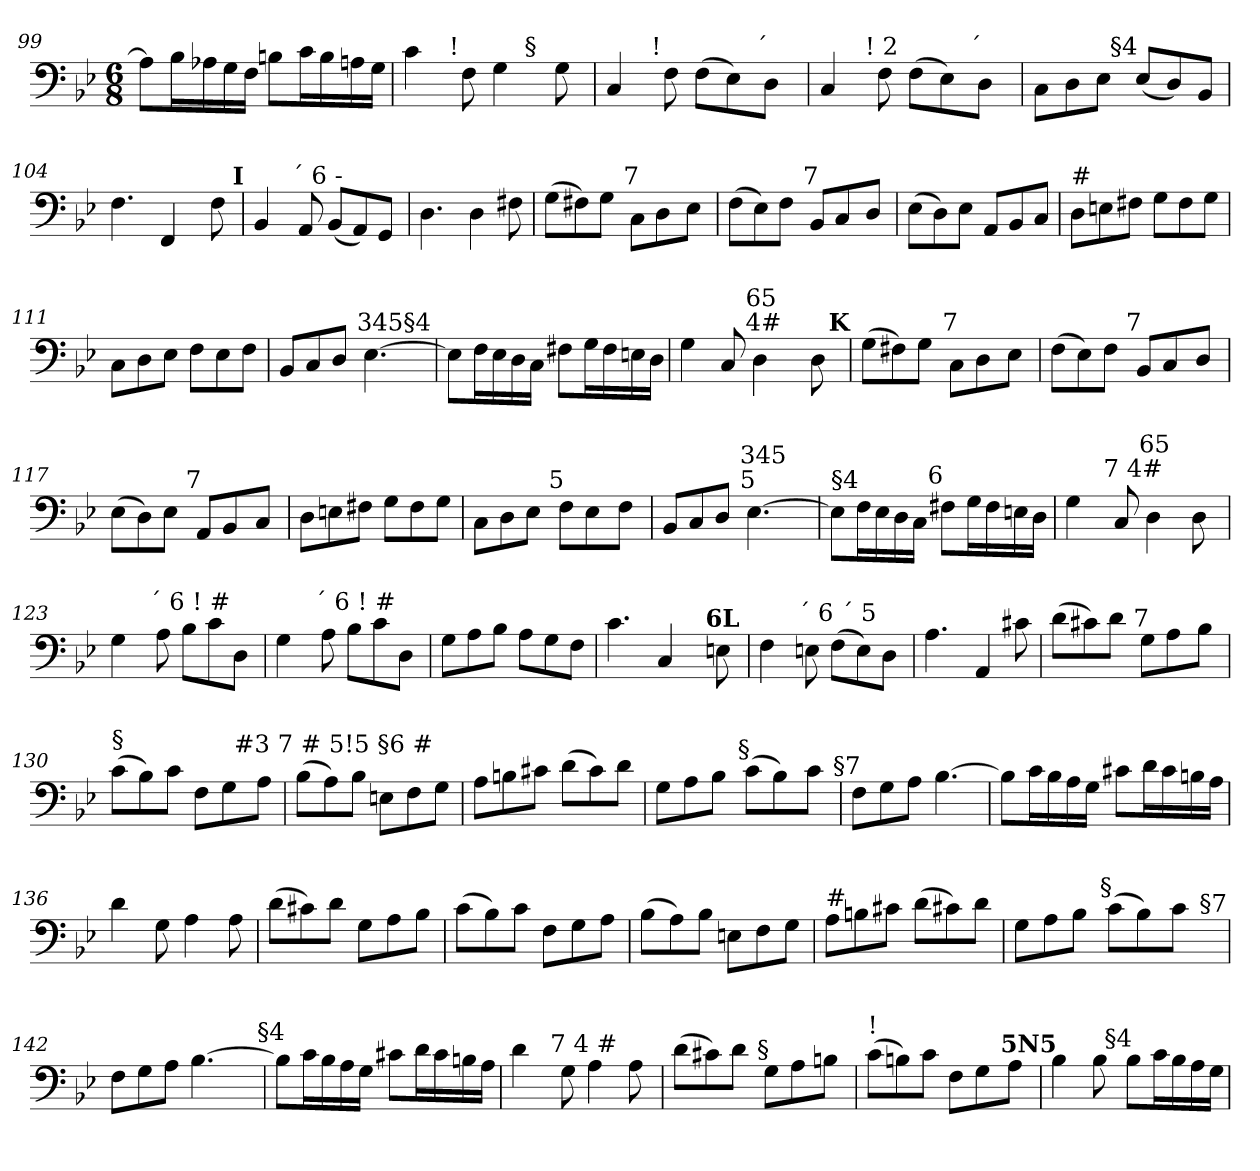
**kern
*part1
*staff1
*clefF4
*k[b-e-]
*B-:
*M6/8
=99
8A->\L]
16B-\L
16A-X\
16G\
16F\JJ
8Bn>\L
16c\L
16B\
16An\
16G\JJ
=100
*^
*	*^
4c\	8..ryy	2ryy
!	!LO:TX:a:t=!	!
.	2ryy	.
8F\	.	.
4G>\	.	.
!	!	!LO:TX:a:t=§
.	.	4ryy
8G>\	.	.
.	32ryy	.
!!LO:LB:g=z	!!	!!
=101	=101	=101
4C/	8..ryy	2ryy
!	!LO:TX:a:t=!	!
.	2ryy	.
8F\	.	.
(>8F\L	.	.
8E-\)	.	16..ryy
!	!	!LO:TX:a:t=´
.	.	8ryy
8D\J	.	.
.	32ryy	.
.	.	64ryy
=102	=102	=102
4C/	8..ryy	2ryy
!	!LO:TX:a:t=! 2	!
.	2ryy	.
8F\	.	.
(>8F>\L	.	.
8E-\)	.	16..ryy
!	!	!LO:TX:a:t=´
.	.	8ryy
8D\J	.	.
.	32ryy	.
.	.	64ryy
*	*v	*v
=103	=103
8C\L	4ryy
8D\	.
8E->\J	32ryy
!	!LO:TX:a:t=§4
.	4...ryy
(<8E-</L	.
8D/)	.
8BB-/J	.
=104	=104
4.F>\	2ryy
4FF/	.
.	8..ryy
8F\	.
!	!LO:TX:a:B:t=I
.	32ryy
=105	=105
4BB-</	8...ryy
!	!LO:TX:a:t=´ 6 -
.	2ryy
8AA/	.
(<8BB-/L	.
8AA/)	.
8GG/J	.
.	64ryy
=106	=106
!LO:TX:a:t=#	!
*v	*v
4.D\
4D>\
8F#X>\
=107
*^
(>8G\L	4ryy
8F#X\)	.
8G\J	16..ryy
!	!LO:TX:a:t=7
.	4ryy
8C\L	.
8D\	.
.	8ryy
8E->\J	.
.	64ryy
!!LO:LB:g=z	!!
=108	=108
(>8F>\L	4ryy
8E-\)	.
8F\J	16..ryy
!	!LO:TX:a:t=7
.	4ryy
8BB-/L	.
8C</	.
.	8ryy
8D/J	.
.	64ryy
=109	=109
!LO:TX:a:t=7 # 5!5	!
*v	*v
(>8E-\L
8D\)
8E-\J
8AA/L
8BB-/
8C/J
=110
!LO:TX:a:t=#
8D\L
8En\
8F#X>\J
8G\L
8F#\
8G\J
=111
8C\L
8D\
8E-\J
8F>\L
8E-\
8F\J
=112
*^
8BB-/L	4ryy
8C/	.
8D</J	16..ryy
!	!LO:TX:a:t=345§4
.	4ryy
[>4.E-\	.
.	8ryy
.	64ryy
*v	*v
=113
8E-\L]
16F\L
16E-\
16D\
16C\JJ
8F#X>\L
16G\L
16F#\
16En\
16D\JJ
!!LO:LB:g=z
=114
*^
*	*^
4G\	4ryy	2ryy
8C/	16..ryy	.
!	!LO:TX:a:t=4#	!
!	!LO:TX:a:t=65	!
.	4ryy	.
4D\	.	.
.	.	8.ryy
.	8ryy	.
8D\	.	.
!	!	!LO:TX:a:B:t=K
.	.	16ryy
.	64ryy	.
*	*v	*v
=115	=115
(>8G\L	4ryy
8F#X\)	.
8G\J	16..ryy
!	!LO:TX:a:t=7
.	4ryy
8C\L	.
8D\	.
.	8ryy
8E-\J	.
.	64ryy
=116	=116
(>8F\L	4ryy
8E-\)	.
8F\J	16.ryy
!	!LO:TX:a:t=7
.	4ryy
8BB-/L	.
8C/	.
.	8ryy
8D/J	.
.	32ryy
=117	=117
(>8E-\L	4ryy
8D\)	.
8E-\J	16.ryy
!	!LO:TX:a:t=7
.	4ryy
8AA/L	.
8BB-/	.
.	8ryy
8C/J	.
.	32ryy
=118	=118
!LO:TX:a:t=#	!
*v	*v
8D\L
8En\
8F#X\J
8G\L
8F#\
8G\J
=119
*^
8C\L	4ryy
8D\	.
8E-\J	16.ryy
!	!LO:TX:a:t=5
.	4ryy
8F\L	.
8E-\	.
.	8ryy
8F\J	.
.	32ryy
=120	=120
8BB-/L	4ryy
8C/	.
8D/J	16..ryy
!	!LO:TX:a:t=5
!	!LO:TX:a:t=345
.	4ryy
[<4.E-\	.
.	8ryy
.	64ryy
!!LO:LB:g=z	!!
=121	=121
!LO:TX:a:t=§4	!
8E-\L]	4ryy
16F\L	.
16E-\	.
16D\	16..ryy
16C\JJ	.
!	!LO:TX:a:t=6
.	4ryy
8F#X>\L	.
16G\L	.
16F#\	.
.	8ryy
16En\	.
16D\JJ	.
.	64ryy
=122	=122
*	*^
4G\	8..ryy	4ryy
!	!LO:TX:a:t=7 4#	!
.	2ryy	.
8C/	.	16..ryy
!	!	!LO:TX:a:t=65
.	.	4ryy
4D\	.	.
.	.	8ryy
8D\	.	.
.	32ryy	.
.	.	64ryy
*	*v	*v
=123	=123
4G\	8...ryy
!	!LO:TX:a:t=´ 6 ! #
.	2ryy
8A\	.
8B->\L	.
8c>\	.
8D\J	.
.	64ryy
=124	=124
4G\	8...ryy
!	!LO:TX:a:t=´ 6 ! #
.	2ryy
8A\	.
8B-\L	.
8c>\	.
8D\J	.
.	64ryy
*v	*v
=125
8G\L
8A\
8B-\J
8A>\L
8G\
8F>\J
=126
!LO:TX:a:t=§
*^
4.c\	2ryy
4C/	.
.	16.ryy
!	!LO:TX:a:B:t=6L
.	8ryy
8En\	.
.	32ryy
=127	=127
4F\	8...ryy
!	!LO:TX:a:t=´ 6 ´ 5
.	2ryy
8En\	.
(>8F\L	.
8E\)	.
8D\J	.
.	64ryy
!!LO:LB:g=z	!!
=128	=128
!LO:TX:a:t=#	!
*v	*v
4.A\
4AA/
8c#X>\
=129
*^
(>8d\L	4ryy
8c#X\)	.
8d\J	16..ryy
!	!LO:TX:a:t=7
.	4ryy
8G\L	.
8A\	.
.	8ryy
8B->\J	.
.	64ryy
=130	=130
!LO:TX:a:t=§	!
(>8c\L	2ryy
8B-\)	.
8c\J	.
8F>\L	.
8G\	32ryy
!	!LO:TX:a:t=#3 7 # 5!5 §6 #
.	8..ryy
8A\J	.
*v	*v
=131
(>8B-\L
8A\)
8B-\J
8En\L
8F\
8G\J
=132
8A\L
8Bn\
8c#X>\J
(>8d\L
8c#\)
8d\J
=133
*^
8G\L	4ryy
8A\	.
8B-\J	16..ryy
!	!LO:TX:a:t=§
.	4ryy
(>8c\L	.
8B-\)	.
.	8ryy
8c\J	.
!	!LO:TX:a:t=§7
.	64ryy
*v	*v
=134
8F\L
8G\
8A\J
[>4.B->\
!!LO:PB:g=z
=135
8B->\L]
16c\L
16B-\
16A\
16G\JJ
8c#X>\L
16d\L
16c#\
16Bn\
16A\JJ
=136
4d\
8G\
4A>\
8A\
=137
(>8d\L
8c#X\)
8d\J
8G\L
8A\
8B-\J
=138
(>8c\L
8B-\)
8c\J
8F\L
8G\
8A\J
=139
(>8B-\L
8A\)
8B-\J
8En\L
8F\
8G\J
!!LO:LB:g=z
=140
!LO:TX:a:t=#
8A\L
8Bn\
8c#X>\J
(>8d\L
8c#X\)
8d\J
=141
*^
8G\L	4ryy
8A\	.
8B-\J	16..ryy
!	!LO:TX:a:t=§
.	4ryy
(>8c\L	.
8B-\)	.
.	8ryy
8c\J	.
!	!LO:TX:a:t=§7
.	64ryy
=142	=142
8F\L	2ryy
8G\	.
8A\J	.
[>4.B->\	.
.	8...ryy
!	!LO:TX:a:t=§4
.	64ryy
*v	*v
=143
8B->\L]
16c\L
16B-\
16A\
16G\JJ
8c#X>\L
16d\L
16c#\
16Bn\
16A\JJ
=144
*^
4d\	8..ryy
!	!LO:TX:a:t=7 4 #
.	2ryy
8G\	.
4A>\	.
8A>\	.
.	32ryy
!!LO:LB:g=z	!!
=145	=145
(>8d\L	4ryy
8c#X\)	.
8d\J	16..ryy
!	!LO:TX:a:t=§
.	4ryy
8G\L	.
8A\	.
.	8ryy
8Bn>\J	.
.	64ryy
=146	=146
!LO:TX:a:t=!	!
(>8c\L	2ryy
8Bn\)	.
8c\J	.
8F\L	.
8G\	16..ryy
!	!LO:TX:a:B:t=5N5
.	8ryy
8A>\J	.
.	64ryy
=147	=147
4B-\	4ryy
8B-\	32ryy
!	!LO:TX:a:t=§4
.	4...ryy
8B->\L	.
16c\L	.
16B-\	.
16A\	.
16G\JJ	.
*v	*v
=
*-
